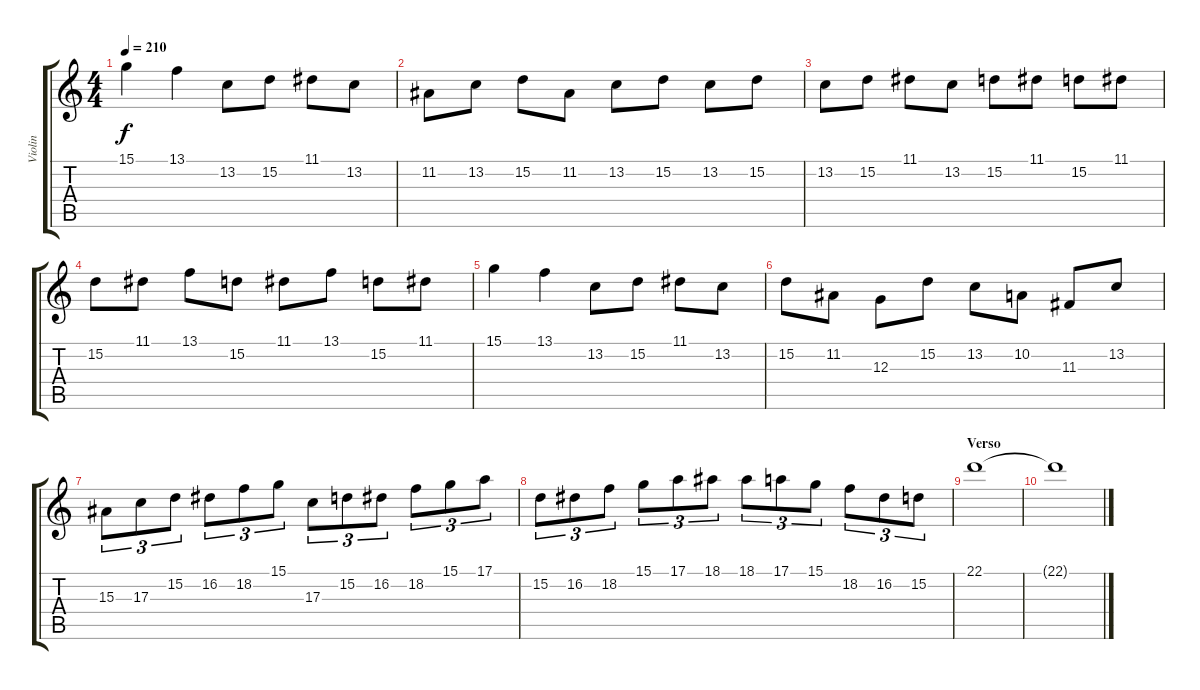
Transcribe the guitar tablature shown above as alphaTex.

\track ("Violin" "Violin") {instrument violin}
\staff {score tabs}
\tuning (E4 B3 G3 D3 A2 E2) {hide}
\ts (4 4)
\tempo 210
\clef g2
\ks c
15.1.4{dy f} 13.1.4 13.2.8 15.2.8 11.1.8 13.2.8 |
11.2.8{instrument overdrivenguitar} 13.2.8 15.2.8 11.2.8 13.2.8 15.2.8 13.2.8 15.2.8 |
13.2.8 15.2.8 11.1.8 13.2.8 15.2.8 11.1.8 15.2.8 11.1.8 |
15.2.8 11.1.8 13.1.8 15.2.8 11.1.8 13.1.8 15.2.8 11.1.8 |
15.1.4 13.1.4 13.2.8 15.2.8 11.1.8 13.2.8 |
15.2.8{volume 11} 11.2.8 12.3.8 15.2.8 13.2.8 10.2.8 11.3.8 13.2.8 |
15.3.8{tu (3 2)} 17.3.8{tu (3 2)} 15.2.8{tu (3 2)} 16.2.8{tu (3 2)} 18.2.8{tu (3 2)} 15.1.8{tu (3 2)} 17.3.8{tu (3 2)} 15.2.8{tu (3 2)} 16.2.8{tu (3 2)} 18.2.8{tu (3 2)} 15.1.8{tu (3 2)} 17.1.8{tu (3 2)} |
15.2.8{tu (3 2)} 16.2.8{tu (3 2)} 18.2.8{tu (3 2)} 15.1.8{tu (3 2)} 17.1.8{tu (3 2)} 18.1.8{tu (3 2)} 18.1.8{tu (3 2)} 17.1.8{tu (3 2)} 15.1.8{tu (3 2)} 18.2.8{tu (3 2)} 16.2.8{tu (3 2)} 15.2.8{tu (3 2)} |
\section ("" "Verso")
22.1.1 |
22.1{t}.1
